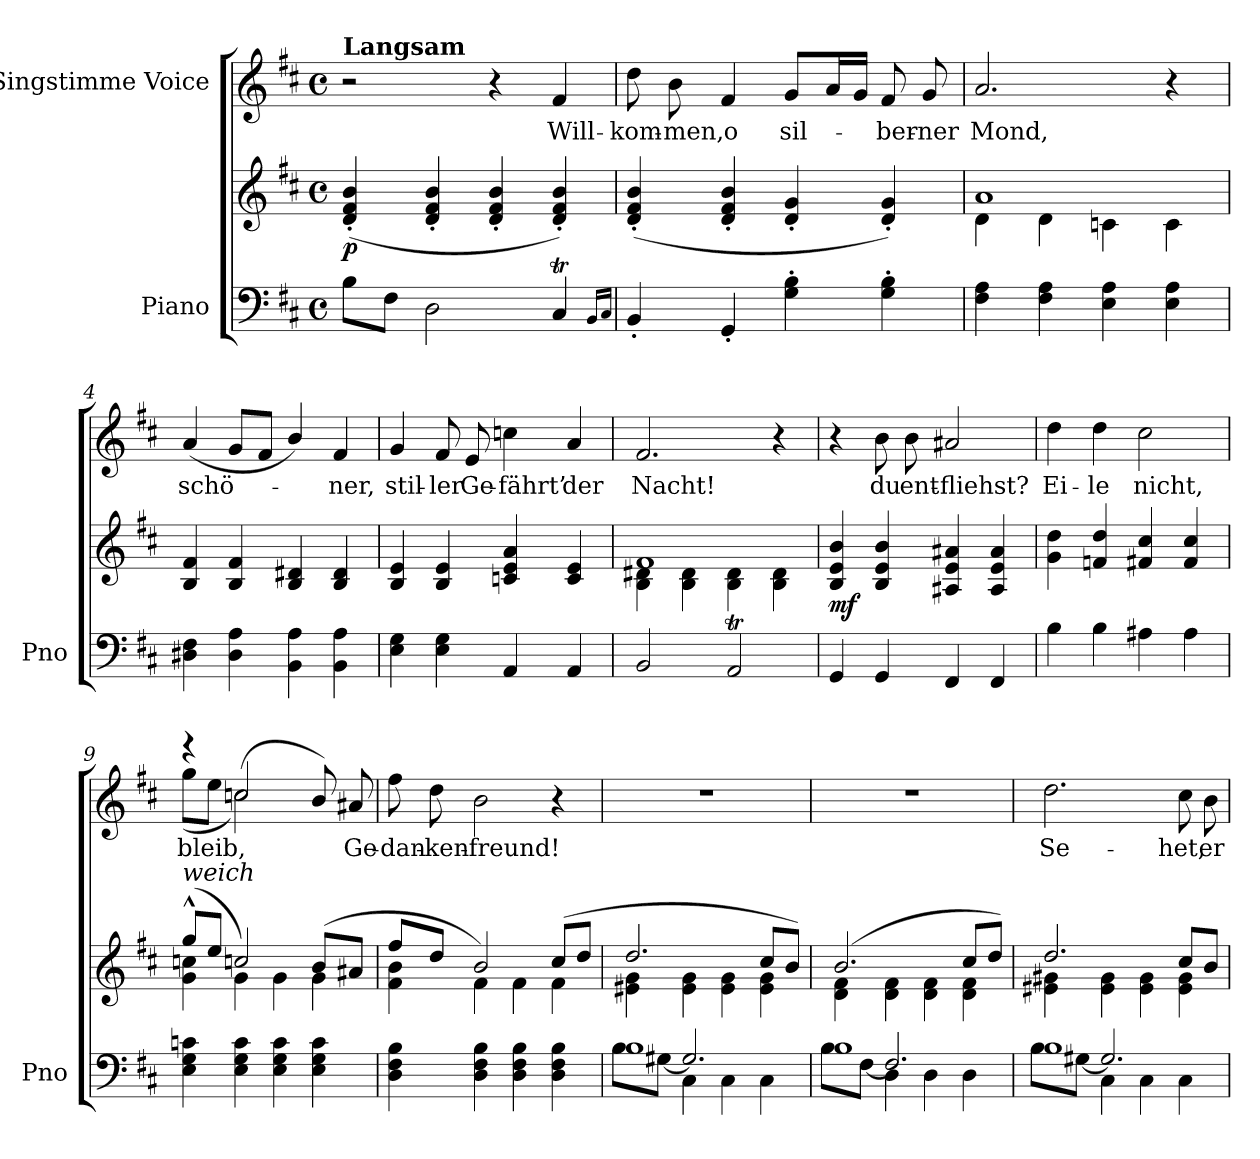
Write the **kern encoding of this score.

**kern	**kern	**dynam	**kern	**text
*part2	*part2	*part2	*part1	*part1
*staff3	*staff2	*staff2/3	*staff1	*staff1
*I"Piano	*	*	*I"Singstimme Voice	*
*I'Pno	*	*	*	*
*clefF4	*clefG2	*	*clefG2	*
*k[f#c#]	*k[f#c#]	*	*k[f#c#]	*
*M4/4	*M4/4	*	*M4/4	*
*met(c)	*met(c)	*	*met(c)	*
=1	=1	=1	=1	=1
!	!	!	!LO:TX:a:B:t=Langsam	!
!	!	!LO:DY:b	!	!
8B\L	(4d/' 4f#/' 4b/'	p	2r	.
8F#\J	.	.	.	.
2D\	4d/' 4f#/' 4b/'	.	.	.
.	4d/' 4f#/' 4b/'	.	4r	.
4C#t/	4d/' 4f#/' 4b/')	.	4f#/	Will-
16qBB/LL	.	.	.	.
16qC#/JJ	.	.	.	.
=2	=2	=2	=2	=2
4BB'/	(4d/' 4f#/' 4b/'	.	8dd\	-kom-
.	.	.	8b\	-men,
4GG'/	4d/' 4f#/' 4b/'	.	4f#/	o
4G\' 4B\'	4d/' 4g/'	.	8g/L	sil-
.	.	.	16a/L	.
.	.	.	16g/JJ	.
4G\' 4B\'	4d/' 4g/')	.	8f#/	-ber-
.	.	.	8g/	-ner
=3	=3	=3	=3	=3
*	*^	*	*	*
4F#\ 4A\	1a	4d\	.	2.a/	Mond,
4F#\ 4A\	.	4d\	.	.	.
4E\ 4A\	.	4cn\	.	.	.
4E\ 4A\	.	4c\	.	4r	.
*	*v	*v	*	*	*
=4	=4	=4	=4	=4
4D#X\ 4F#\	4B/ 4f#/	.	(4a/	schö-
4D#\ 4A\	4B/ 4f#/	.	8g/L	.
.	.	.	8f#/J	.
4BB\ 4A\	4B/ 4d#X/	.	4b/)	.
4BB\ 4A\	4B/ 4d#/	.	4f#/	-ner,
=5	=5	=5	=5	=5
4E\ 4G\	4B/ 4e/	.	4g/	stil-
4E\ 4G\	4B/ 4e/	.	8f#/	-ler
.	.	.	8e/	Ge-
4AA/	4cn/ 4e/ 4a/	.	4ccn\	-fährt’
4AA/	4c/ 4e/	.	4a/	der
=6	=6	=6	=6	=6
*	*^	*	*	*
2BB/	1f#	4B\ 4d#X\	.	2.f#/	Nacht!
.	.	4B\ 4d#\	.	.	.
2AAT/	.	4B\ 4d#\	.	.	.
.	.	4B\ 4d#\	.	4r	.
=7	=7	=7	=7	=7	=7
!	!	!	!LO:DY:b	!	!
*	*v	*v	*	*	*
4GG/	4B/ 4e/ 4b/	mf	4r	.
4GG/	4B/ 4e/ 4b/	.	8b\	du
.	.	.	8b\	ent-
4FF#/	4A#X/ 4e/ 4a#X/	.	2a#X/	-fliehst?
4FF#/	4A#/ 4e/ 4a#/	.	.	.
=8	=8	=8	=8	=8
4B\	4g\ 4dd\	.	4dd\	Ei-
4B\	4fn/ 4dd/	.	4dd\	-le
4A#X\	4f#X/ 4cc#/	.	2cc#\	nicht,
4A#\	4f#/ 4cc#/	.	.	.
=9	=9	=9	=9	=9
*	*^	*	*^	*
!	!LO:TX:i:t=weich	!	!	!	!	!
4E\ 4G\ 4cn\	(8gg^^/L	4g\ 4ccn\	.	4r	(>8gg\L	bleib,
.	8ee/J	.	.	.	8ee\J	.
4E\ 4G\ 4c\	2ccn/)	4g\	.	2ccn!/	(2cc\)	.
4E\ 4G\ 4c\	.	4g\	.	.	.	.
4E\ 4G\ 4c\	(8b/L	4g\	.	8ryy	8b/)	.
.	8a#X/J	.	.	8a#X/	8ryy	Ge-
*	*	*	*	*v	*v	*
=10	=10	=10	=10	=10	=10
4D\ 4F#\ 4B\	8ff#/L	4f#\ 4b\	.	8ff#\	-dan-
.	8dd/J	.	.	8dd\	-ken-
4D\ 4F#\ 4B\	2b/)	4f#\	.	2b\	-freund!
4D\ 4F#\ 4B\	.	4f#\	.	.	.
4D\ 4F#\ 4B\	(8cc#/L	4f#\	.	4r	.
.	8dd/J	.	.	.	.
=11	=11	=11	=11	=11	=11
*^	*	*	*	*	*
*	*^	*	*	*	*	*
1B	8B\L	4ryy	2.dd/	4e#X\ 4g\	.	1r	.
.	[>8G#X\J	.	.	.	.	.	.
.	2.G#/]	4C#\	.	4e#\ 4g\	.	.	.
.	.	4C#\	.	4e#\ 4g\	.	.	.
.	.	4C#\	8cc#/L	4e#\ 4g\	.	.	.
.	.	.	8b/J)	.	.	.	.
=12	=12	=12	=12	=12	=12	=12	=12
1B	8B\L	4ryy	(2.b/	4d\ 4f#\	.	1r	.
.	[>8F#\J	.	.	.	.	.	.
.	2.F#/]	4D\	.	4d\ 4f#\	.	.	.
.	.	4D\	.	4d\ 4f#\	.	.	.
.	.	4D\	8cc#/L	4d\ 4f#\	.	.	.
.	.	.	8dd/J)	.	.	.	.
=13	=13	=13	=13	=13	=13	=13	=13
1B	8B\L	4ryy	2.dd/	4e#X\ 4g#X\	.	2.dd\	Se-
.	[>8G#X\J	.	.	.	.	.	.
.	2.G#/]	4C#\	.	4e#\ 4g#\	.	.	.
.	.	4C#\	.	4e#\ 4g#\	.	.	.
.	.	4C#\	8cc#/L	4e#\ 4g#\	.	8cc#\	-het,
.	.	.	8b/J	.	.	8b\	er
*v	*v	*v	*	*	*	*	*
*	*v	*v	*	*	*
=	=	=	=	=
*-	*-	*-	*-	*-
